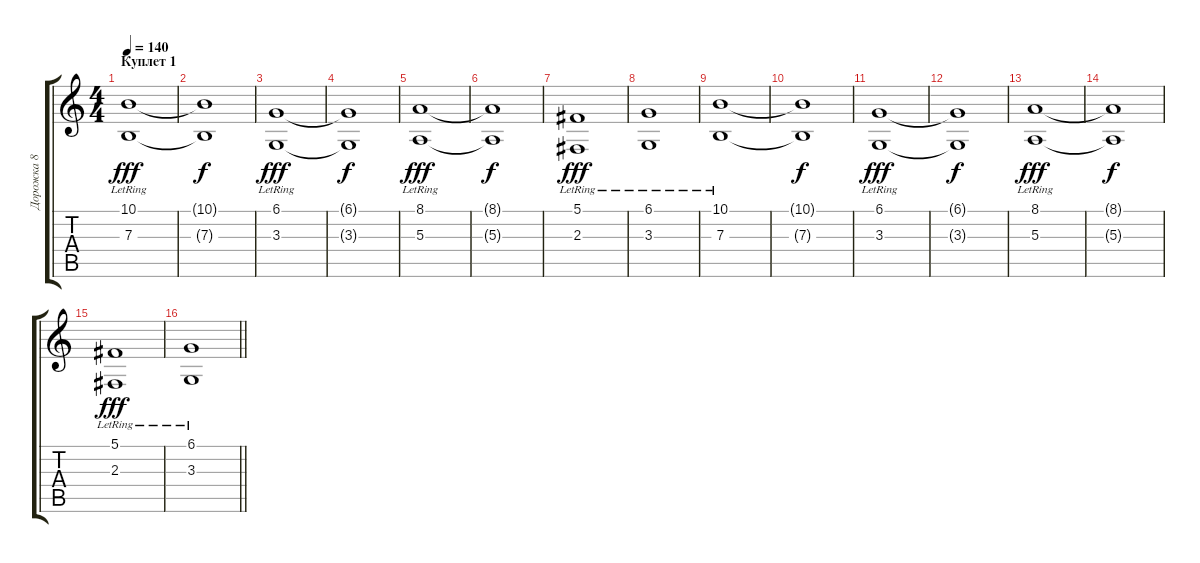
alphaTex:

\track ("Дорожка 8" "Дорожка 8") {instrument choiraahs}
\staff {score tabs}
\tuning (Db4 Ab3 E3 B2 Gb2 B1) {hide}
\ts (4 4)
\section ("" "Куплет 1")
\tempo 140
\clef g2
\ks c
(10.1{lr} 7.3{lr}).1{dy fff volume 16 instrument fx7echoes} |
(10.1{t} 7.3{t}).1{dy f} |
(6.1{lr} 3.3{lr}).1{dy fff volume 16 instrument fx7echoes} |
(6.1{t} 3.3{t}).1{dy f volume 16 instrument fx7echoes} |
(8.1{lr} 5.3{lr}).1{dy fff volume 16 instrument fx7echoes} |
(8.1{t} 5.3{t}).1{dy f volume 16 instrument fx7echoes} |
(5.1{lr} 2.3{lr}).1{dy fff volume 16 instrument fx7echoes} |
(6.1{lr} 3.3{lr}).1 |
(10.1{lr} 7.3{lr}).1{volume 16 instrument fx7echoes} |
(10.1{t} 7.3{t}).1{dy f} |
(6.1{lr} 3.3{lr}).1{dy fff volume 16 instrument fx7echoes} |
(6.1{t} 3.3{t}).1{dy f volume 16 instrument fx7echoes} |
(8.1{lr} 5.3{lr}).1{dy fff volume 16 instrument fx7echoes} |
(8.1{t} 5.3{t}).1{dy f volume 16 instrument fx7echoes} |
(5.1{lr} 2.3{lr}).1{dy fff volume 16 instrument fx7echoes} |
\barLineRight lightlight
(6.1{lr} 3.3{lr}).1
